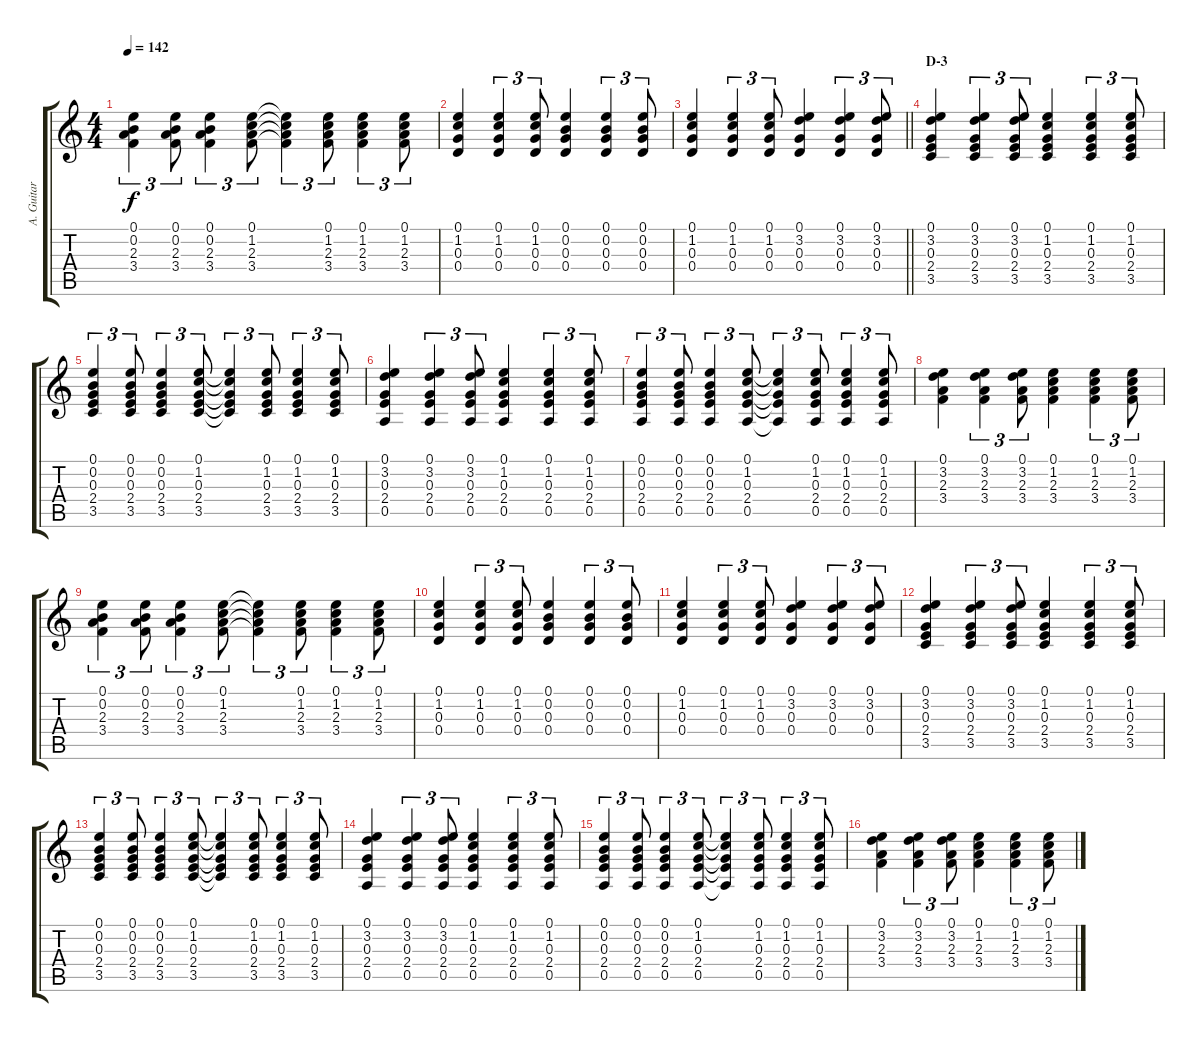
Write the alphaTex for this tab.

\track ("A. Guitar" "A. Guitar") {instrument acousticguitarsteel}
\staff {score tabs}
\tuning (E4 B3 G3 D3 A2 E2) {hide}
\ts (4 4)
\tempo 142
\clef g2
\ks c
(0.1 0.2 2.3 3.4).4{tu (3 2) dy f} (0.1 0.2 2.3 3.4).8{tu (3 2)} (0.1 0.2 2.3 3.4).4{tu (3 2)} (0.1 1.2 2.3 3.4).8{tu (3 2)} (0.1{t} 1.2{t} 2.3{t} 3.4{t}).4{tu (3 2)} (0.1 1.2 2.3 3.4).8{tu (3 2)} (0.1 1.2 2.3 3.4).4{tu (3 2)} (0.1 1.2 2.3 3.4).8{tu (3 2)} |
(0.1 1.2 0.3 0.4).4 (0.1 1.2 0.3 0.4).4{tu (3 2)} (0.1 1.2 0.3 0.4).8{tu (3 2)} (0.1 0.2 0.3 0.4).4 (0.1 0.2 0.3 0.4).4{tu (3 2)} (0.1 0.2 0.3 0.4).8{tu (3 2)} |
\barLineRight lightlight
(0.1 1.2 0.3 0.4).4 (0.1 1.2 0.3 0.4).4{tu (3 2)} (0.1 1.2 0.3 0.4).8{tu (3 2)} (0.1 3.2 0.3 0.4).4 (0.1 3.2 0.3 0.4).4{tu (3 2)} (0.1 3.2 0.3 0.4).8{tu (3 2)} |
\section ("" "D-3")
(0.1 3.2 0.3 2.4 3.5).4 (0.1 3.2 0.3 2.4 3.5).4{tu (3 2)} (0.1 3.2 0.3 2.4 3.5).8{tu (3 2)} (0.1 1.2 0.3 2.4 3.5).4 (0.1 1.2 0.3 2.4 3.5).4{tu (3 2)} (0.1 1.2 0.3 2.4 3.5).8{tu (3 2)} |
(0.1 0.2 0.3 2.4 3.5).4{tu (3 2)} (0.1 0.2 0.3 2.4 3.5).8{tu (3 2)} (0.1 0.2 0.3 2.4 3.5).4{tu (3 2)} (0.1 1.2 0.3 2.4 3.5).8{tu (3 2)} (0.1{t} 1.2{t} 0.3{t} 2.4{t} 3.5{t}).4{tu (3 2)} (0.1 1.2 0.3 2.4 3.5).8{tu (3 2)} (0.1 1.2 0.3 2.4 3.5).4{tu (3 2)} (0.1 1.2 0.3 2.4 3.5).8{tu (3 2)} |
(0.1 3.2 0.3 2.4 0.5).4 (0.1 3.2 0.3 2.4 0.5).4{tu (3 2)} (0.1 3.2 0.3 2.4 0.5).8{tu (3 2)} (0.1 1.2 0.3 2.4 0.5).4 (0.1 1.2 0.3 2.4 0.5).4{tu (3 2)} (0.1 1.2 0.3 2.4 0.5).8{tu (3 2)} |
(0.1 0.2 0.3 2.4 0.5).4{tu (3 2)} (0.1 0.2 0.3 2.4 0.5).8{tu (3 2)} (0.1 0.2 0.3 2.4 0.5).4{tu (3 2)} (0.1 1.2 0.3 2.4 0.5).8{tu (3 2)} (0.1{t} 1.2{t} 0.3{t} 2.4{t} 0.5{t}).4{tu (3 2)} (0.1 1.2 0.3 2.4 0.5).8{tu (3 2)} (0.1 1.2 0.3 2.4 0.5).4{tu (3 2)} (0.1 1.2 0.3 2.4 0.5).8{tu (3 2)} |
(0.1 3.2 2.3 3.4).4 (0.1 3.2 2.3 3.4).4{tu (3 2)} (0.1 3.2 2.3 3.4).8{tu (3 2)} (0.1 1.2 2.3 3.4).4 (0.1 1.2 2.3 3.4).4{tu (3 2)} (0.1 1.2 2.3 3.4).8{tu (3 2)} |
(0.1 0.2 2.3 3.4).4{tu (3 2)} (0.1 0.2 2.3 3.4).8{tu (3 2)} (0.1 0.2 2.3 3.4).4{tu (3 2)} (0.1 1.2 2.3 3.4).8{tu (3 2)} (0.1{t} 1.2{t} 2.3{t} 3.4{t}).4{tu (3 2)} (0.1 1.2 2.3 3.4).8{tu (3 2)} (0.1 1.2 2.3 3.4).4{tu (3 2)} (0.1 1.2 2.3 3.4).8{tu (3 2)} |
(0.1 1.2 0.3 0.4).4 (0.1 1.2 0.3 0.4).4{tu (3 2)} (0.1 1.2 0.3 0.4).8{tu (3 2)} (0.1 0.2 0.3 0.4).4 (0.1 0.2 0.3 0.4).4{tu (3 2)} (0.1 0.2 0.3 0.4).8{tu (3 2)} |
(0.1 1.2 0.3 0.4).4 (0.1 1.2 0.3 0.4).4{tu (3 2)} (0.1 1.2 0.3 0.4).8{tu (3 2)} (0.1 3.2 0.3 0.4).4 (0.1 3.2 0.3 0.4).4{tu (3 2)} (0.1 3.2 0.3 0.4).8{tu (3 2)} |
(0.1 3.2 0.3 2.4 3.5).4 (0.1 3.2 0.3 2.4 3.5).4{tu (3 2)} (0.1 3.2 0.3 2.4 3.5).8{tu (3 2)} (0.1 1.2 0.3 2.4 3.5).4 (0.1 1.2 0.3 2.4 3.5).4{tu (3 2)} (0.1 1.2 0.3 2.4 3.5).8{tu (3 2)} |
(0.1 0.2 0.3 2.4 3.5).4{tu (3 2)} (0.1 0.2 0.3 2.4 3.5).8{tu (3 2)} (0.1 0.2 0.3 2.4 3.5).4{tu (3 2)} (0.1 1.2 0.3 2.4 3.5).8{tu (3 2)} (0.1{t} 1.2{t} 0.3{t} 2.4{t} 3.5{t}).4{tu (3 2)} (0.1 1.2 0.3 2.4 3.5).8{tu (3 2)} (0.1 1.2 0.3 2.4 3.5).4{tu (3 2)} (0.1 1.2 0.3 2.4 3.5).8{tu (3 2)} |
(0.1 3.2 0.3 2.4 0.5).4 (0.1 3.2 0.3 2.4 0.5).4{tu (3 2)} (0.1 3.2 0.3 2.4 0.5).8{tu (3 2)} (0.1 1.2 0.3 2.4 0.5).4 (0.1 1.2 0.3 2.4 0.5).4{tu (3 2)} (0.1 1.2 0.3 2.4 0.5).8{tu (3 2)} |
(0.1 0.2 0.3 2.4 0.5).4{tu (3 2)} (0.1 0.2 0.3 2.4 0.5).8{tu (3 2)} (0.1 0.2 0.3 2.4 0.5).4{tu (3 2)} (0.1 1.2 0.3 2.4 0.5).8{tu (3 2)} (0.1{t} 1.2{t} 0.3{t} 2.4{t} 0.5{t}).4{tu (3 2)} (0.1 1.2 0.3 2.4 0.5).8{tu (3 2)} (0.1 1.2 0.3 2.4 0.5).4{tu (3 2)} (0.1 1.2 0.3 2.4 0.5).8{tu (3 2)} |
(0.1 3.2 2.3 3.4).4 (0.1 3.2 2.3 3.4).4{tu (3 2)} (0.1 3.2 2.3 3.4).8{tu (3 2)} (0.1 1.2 2.3 3.4).4 (0.1 1.2 2.3 3.4).4{tu (3 2)} (0.1 1.2 2.3 3.4).8{tu (3 2)}
